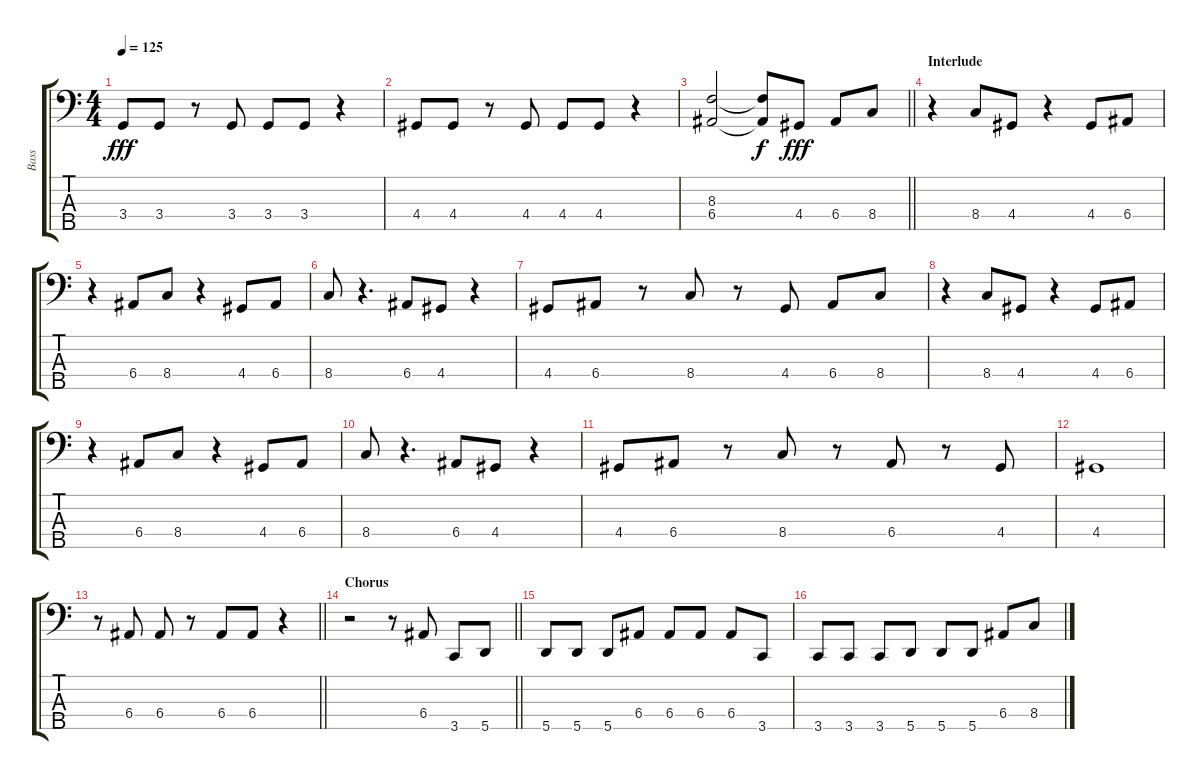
\track ("Bass" "Bass") {instrument electricbassfinger}
\staff {score tabs}
\tuning (G2 D2 A1 E1 A0) {hide}
\ts (4 4)
\tempo 125
\clef f4
\ks c
3.4.8{dy fff} 3.4.8 r.8 3.4.8 3.4.8 3.4.8 r.4 |
4.4.8 4.4.8 r.8 4.4.8 4.4.8 4.4.8 r.4 |
\barLineRight lightlight
(8.3 6.4).2 (8.3{t} 6.4{t}).8{dy f} 4.4.8{dy fff} 6.4.8 8.4.8 |
\section ("" "Interlude")
r.4 8.4.8{instrument electricbassfinger} 4.4.8 r.4 4.4.8 6.4.8 |
r.4 6.4.8 8.4.8 r.4 4.4.8 6.4.8 |
8.4.8 r.4{d} 6.4.8 4.4.8 r.4 |
4.4.8 6.4.8 r.8 8.4.8 r.8 4.4.8 6.4.8 8.4.8 |
r.4 8.4.8 4.4.8 r.4 4.4.8 6.4.8 |
r.4 6.4.8 8.4.8 r.4 4.4.8 6.4.8 |
8.4.8 r.4{d} 6.4.8 4.4.8 r.4 |
4.4.8 6.4.8 r.8 8.4.8 r.8 6.4.8 r.8 4.4.8 |
4.4.1 |
\barLineRight lightlight
r.8 6.4.8 6.4.8 r.8 6.4.8 6.4.8 r.4 |
\section ("" "Chorus")
\barLineRight lightlight
r.2 r.8 6.4.8 3.5.8 5.5.8 |
5.5.8 5.5.8 5.5.8 6.4.8 6.4.8 6.4.8 6.4.8 3.5.8 |
3.5.8 3.5.8 3.5.8 5.5.8 5.5.8 5.5.8 6.4.8 8.4.8
